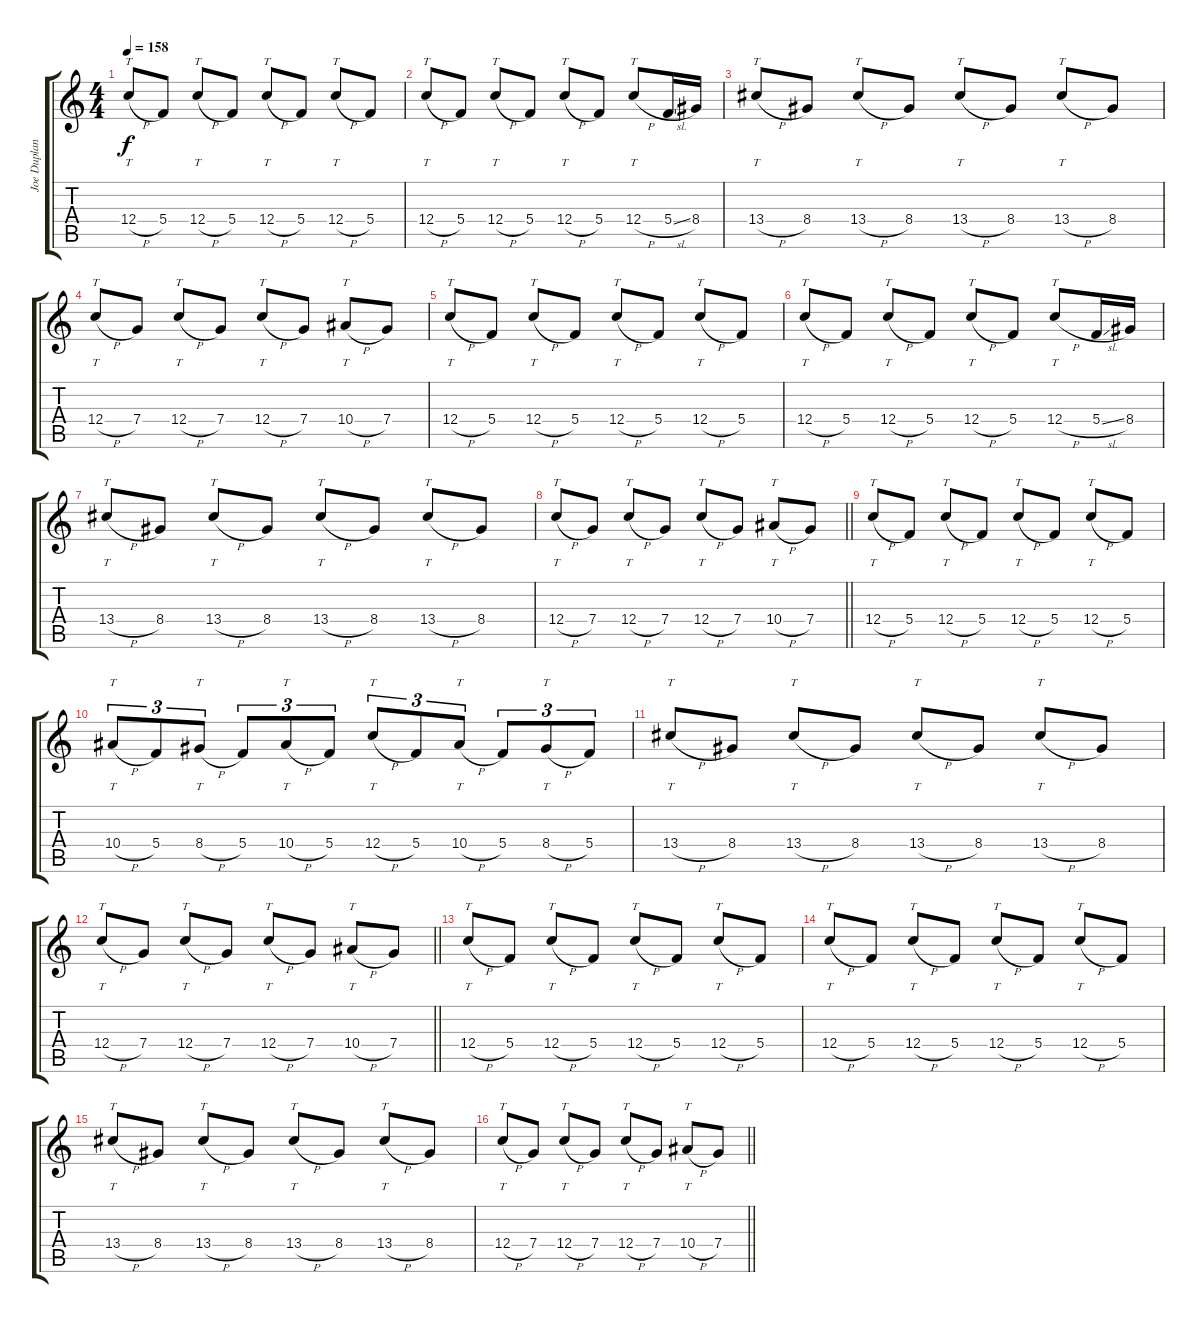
\track ("Joe Duplantier" "Joe Duplan") {instrument distortionguitar}
\staff {score tabs}
\tuning (D4 A3 F3 C3 G2 C2) {hide}
\ts (4 4)
\section ("" "")
\tempo 158
\clef g2
\ks c
12.4{h}.8{tt dy f} 5.4.8 12.4{h}.8{tt} 5.4.8 12.4{h}.8{tt} 5.4.8 12.4{h}.8{tt} 5.4.8 |
12.4{h}.8{tt} 5.4.8 12.4{h}.8{tt} 5.4.8 12.4{h}.8{tt} 5.4.8 12.4{h}.8{tt} 5.4{sl}.16 8.4.16 |
13.4{h}.8{tt} 8.4.8 13.4{h}.8{tt} 8.4.8 13.4{h}.8{tt} 8.4.8 13.4{h}.8{tt} 8.4.8 |
12.4{h}.8{tt} 7.4.8 12.4{h}.8{tt} 7.4.8 12.4{h}.8{tt} 7.4.8 10.4{h}.8{tt} 7.4.8 |
12.4{h}.8{tt} 5.4.8 12.4{h}.8{tt} 5.4.8 12.4{h}.8{tt} 5.4.8 12.4{h}.8{tt} 5.4.8 |
12.4{h}.8{tt} 5.4.8 12.4{h}.8{tt} 5.4.8 12.4{h}.8{tt} 5.4.8 12.4{h}.8{tt} 5.4{sl}.16 8.4.16 |
13.4{h}.8{tt} 8.4.8 13.4{h}.8{tt} 8.4.8 13.4{h}.8{tt} 8.4.8 13.4{h}.8{tt} 8.4.8 |
\barLineRight lightlight
12.4{h}.8{tt} 7.4.8 12.4{h}.8{tt} 7.4.8 12.4{h}.8{tt} 7.4.8 10.4{h}.8{tt} 7.4.8 |
\section ("" "")
12.4{h}.8{tt} 5.4.8 12.4{h}.8{tt} 5.4.8 12.4{h}.8{tt} 5.4.8 12.4{h}.8{tt} 5.4.8 |
10.4{h}.8{tt tu (3 2)} 5.4.8{tu (3 2)} 8.4{h}.8{tt tu (3 2)} 5.4.8{tu (3 2)} 10.4{h}.8{tt tu (3 2)} 5.4.8{tu (3 2)} 12.4{h}.8{tt tu (3 2)} 5.4.8{tu (3 2)} 10.4{h}.8{tt tu (3 2)} 5.4.8{tu (3 2)} 8.4{h}.8{tt tu (3 2)} 5.4.8{tu (3 2)} |
13.4{h}.8{tt} 8.4.8 13.4{h}.8{tt} 8.4.8 13.4{h}.8{tt} 8.4.8 13.4{h}.8{tt} 8.4.8 |
\barLineRight lightlight
12.4{h}.8{tt} 7.4.8 12.4{h}.8{tt} 7.4.8 12.4{h}.8{tt} 7.4.8 10.4{h}.8{tt} 7.4.8 |
12.4{h}.8{tt} 5.4.8 12.4{h}.8{tt} 5.4.8 12.4{h}.8{tt} 5.4.8 12.4{h}.8{tt} 5.4.8 |
12.4{h}.8{tt} 5.4.8 12.4{h}.8{tt} 5.4.8 12.4{h}.8{tt} 5.4.8 12.4{h}.8{tt} 5.4.8 |
13.4{h}.8{tt} 8.4.8 13.4{h}.8{tt} 8.4.8 13.4{h}.8{tt} 8.4.8 13.4{h}.8{tt} 8.4.8 |
\barLineRight lightlight
12.4{h}.8{tt} 7.4.8 12.4{h}.8{tt} 7.4.8 12.4{h}.8{tt} 7.4.8 10.4{h}.8{tt} 7.4.8
